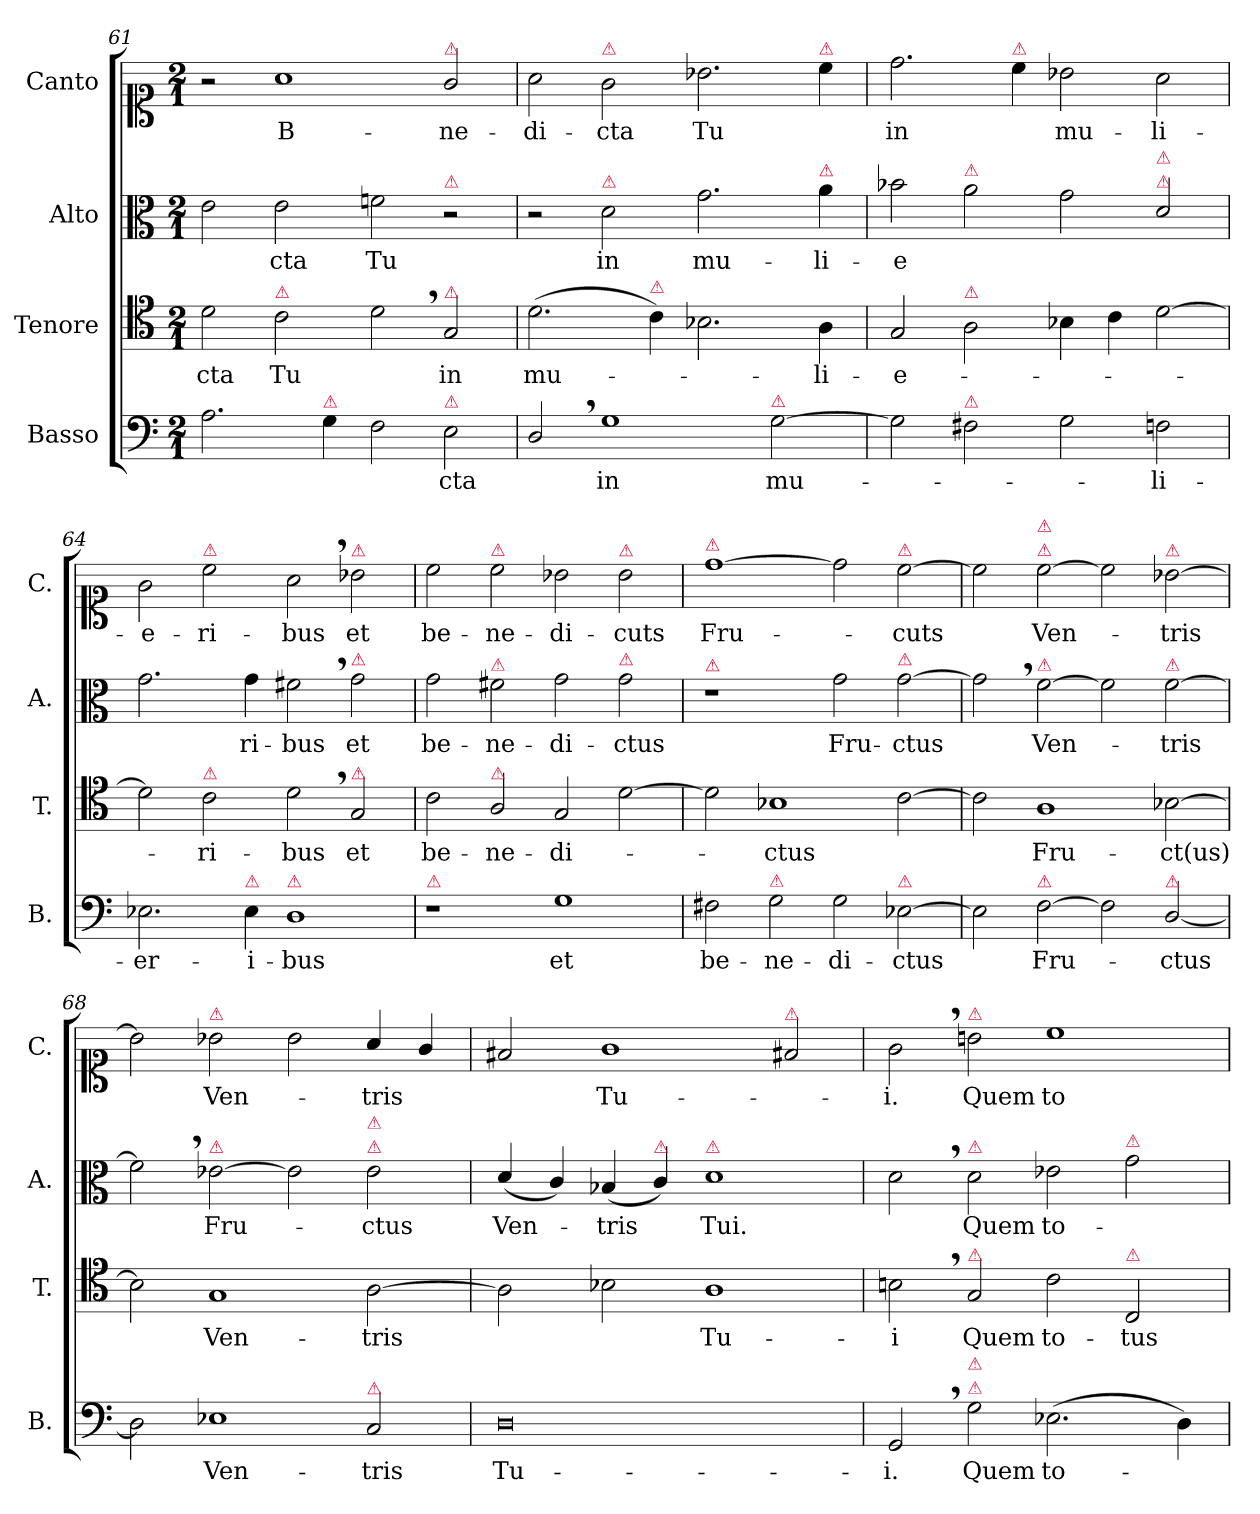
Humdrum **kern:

**kern	**text	**kern	**text	**kern	**text	**kern	**text
*part4	*part4	*part3	*part3	*part2	*part2	*part1	*part1
*staff4	*staff4	*staff3	*staff3	*staff2	*staff2	*staff1	*staff1
*I"Basso	*	*I"Tenore	*	*I"Alto	*	*I"Canto	*
*I'B.	*	*I'T.	*	*I'A.	*	*I'C.	*
*clefF4	*	*clefC4	*	*clefC3	*	*clefC1	*
*M2/1	*	*M2/1	*	*M2/1	*	*M2/1	*
=61	=61	=61	=61	=61	=61	=61	=61
2.A\	.	2d\	-cta	2e\	.	2r	.
!	!	!LO:TX:a:color=crimson:t=⚠	!	!	!	!	!
.	.	2c\	Tu	2e\	-cta	1a\	B-
!LO:TX:a:color=crimson:t=⚠	!	!	!	!	!	!	!
4G\	.	.	.	.	.	.	.
2F\	.	2d,\	.	2fn\	Tu	.	.
!	!	!	!	!	!	!LO:TX:a:color=crimson:t=⚠	!
!	!	!	!	!LO:TX:a:color=crimson:t=⚠	!	!	!
!	!	!LO:TX:a:color=crimson:t=⚠	!	!	!	!	!
!LO:TX:a:color=crimson:t=⚠	!	!	!	!	!	!	!
2E\	-cta	2G/	in	2r	.	2g/	-ne-
=62	=62	=62	=62	=62	=62	=62	=62
2D,</	.	(2.d\	mu-	2r	.	2a\	-di-
!	!	!	!	!	!	!LO:TX:a:color=crimson:t=⚠	!
!	!	!	!	!LO:TX:a:color=crimson:t=⚠	!	!	!
1G\	in	.	.	2d\	in	2g\	-cta
!	!	!LO:TX:a:color=crimson:t=⚠	!	!	!	!	!
.	.	4c\)	.	.	.	.	.
.	.	2.B-\	.	2.g\	mu-	2.b-X\	Tu
!LO:TX:a:color=crimson:t=⚠	!	!	!	!	!	!	!
[2G\	mu-	.	.	.	.	.	.
!	!	!	!	!	!	!LO:TX:a:color=crimson:t=⚠	!
!	!	!	!	!LO:TX:a:color=crimson:t=⚠	!	!	!
.	.	4A\	-li-	4a\	-li-	4cc\	.
=63	=63	=63	=63	=63	=63	=63	=63
2G\]	.	2G/	-e-	2b-\	-e	2.dd\	in
!	!	!	!	!LO:TX:a:color=crimson:t=⚠	!	!	!
!	!	!LO:TX:a:color=crimson:t=⚠	!	!	!	!	!
!LO:TX:a:color=crimson:t=⚠	!	!	!	!	!	!	!
2F#X\	.	2A\	.	2a\	.	.	.
!	!	!	!	!	!	!LO:TX:a:color=crimson:t=⚠	!
.	.	.	.	.	.	4cc\	.
2G\	.	4B-\	.	2g\	.	2b-\	mu-
.	.	4c\	.	.	.	.	.
!	!	!	!	!LO:TX:a:color=crimson:t=⚠	!	!	!
!	!	!	!	!LO:TX:a:color=crimson:t=⚠	!	!	!
2Fn\	-li-	[2d\	.	2d/	.	2a\	-li-
=64	=64	=64	=64	=64	=64	=64	=64
2.E-X\	-er-	2d\]	.	2.g\	.	2g\	-e-
!	!	!	!	!	!	!LO:TX:a:color=crimson:t=⚠	!
!	!	!LO:TX:a:color=crimson:t=⚠	!	!	!	!	!
.	.	2c\	-ri-	.	.	2cc\	-ri-
!LO:TX:a:color=crimson:t=⚠	!	!	!	!	!	!	!
4E-\	-i-	.	.	4g\	ri-	.	.
!LO:TX:a:color=crimson:t=⚠	!	!	!	!	!	!	!
1D\	-bus	2d,<\	-bus	2f#X,\	-bus	2a,<\	-bus
!	!	!	!	!	!	!LO:TX:a:color=crimson:t=⚠	!
!	!	!	!	!LO:TX:a:color=crimson:t=⚠	!	!	!
!	!	!LO:TX:a:color=crimson:t=⚠	!	!	!	!	!
.	.	2G/	et	2g\	et	2b-\	et
=65	=65	=65	=65	=65	=65	=65	=65
!LO:TX:a:color=crimson:t=⚠	!	!	!	!	!	!	!
1r	.	2c\	be-	2g\	be-	2cc\	be-
!	!	!	!	!	!	!LO:TX:a:color=crimson:t=⚠	!
!	!	!	!	!LO:TX:a:color=crimson:t=⚠	!	!	!
!	!	!LO:TX:a:color=crimson:t=⚠	!	!	!	!	!
.	.	2A/	-ne-	2f#X\	-ne-	2cc\	-ne-
1G\	et	2G/	-di-	2g\	-di-	2b-\	-di-
!	!	!	!	!	!	!LO:TX:a:color=crimson:t=⚠	!
!	!	!	!	!LO:TX:a:color=crimson:t=⚠	!	!	!
.	.	[2d\	.	2g\	-ctus	2b-\	-cuts
=66	=66	=66	=66	=66	=66	=66	=66
!	!	!	!	!	!	!LO:TX:a:color=crimson:t=⚠	!
!	!	!	!	!LO:TX:a:color=crimson:t=⚠	!	!	!
2F#X\	be-	2d\]	.	1r	.	[1dd\	Fru-
!LO:TX:a:color=crimson:t=⚠	!	!	!	!	!	!	!
2G\	-ne-	1B-\	-ctus	.	.	.	.
2G\	-di-	.	.	2g\	Fru-	2dd\]	.
!	!	!	!	!	!	!LO:TX:a:color=crimson:t=⚠	!
!	!	!	!	!LO:TX:a:color=crimson:t=⚠	!	!	!
!LO:TX:a:color=crimson:t=⚠	!	!	!	!	!	!	!
[2E-X\	-ctus	[2c\	.	[2g\	-ctus	[2cc\	-cuts
=67	=67	=67	=67	=67	=67	=67	=67
2E-\]	.	2c\]	.	2g,\]	.	2cc\]	.
!	!	!	!	!	!	!LO:TX:a:color=crimson:t=⚠	!
!	!	!	!	!	!	!LO:TX:a:color=crimson:t=⚠	!
!	!	!	!	!LO:TX:a:color=crimson:t=⚠	!	!	!
!LO:TX:a:color=crimson:t=⚠	!	!	!	!	!	!	!
[2F\	Fru-	1A\	Fru-	[2f\	Ven-	[2cc\	Ven-
2F\]	.	.	.	2f\]	.	2cc\]	.
!	!	!	!	!	!	!LO:TX:a:color=crimson:t=⚠	!
!	!	!	!	!LO:TX:a:color=crimson:t=⚠	!	!	!
!LO:TX:a:color=crimson:t=⚠	!	!	!	!	!	!	!
[2D/	-ctus	[2B-\	-ct(us)	[2f\	-tris	[2b-\	-tris
=68	=68	=68	=68	=68	=68	=68	=68
2D\]	.	2B-\]	.	2f,\]	.	2b-\]	.
!	!	!	!	!	!	!LO:TX:a:color=crimson:t=⚠	!
!	!	!	!	!LO:TX:a:color=crimson:t=⚠	!	!	!
1E-X\	Ven-	1G/	Ven-	[2e-X\	Fru-	2b-\	Ven-
.	.	.	.	2e-\]	.	2b-\	.
!	!	!	!	!LO:TX:a:color=crimson:t=⚠	!	!	!
!	!	!	!	!LO:TX:a:color=crimson:t=⚠	!	!	!
!LO:TX:a:color=crimson:t=⚠	!	!	!	!	!	!	!
2C/	-tris	[2A\	-tris	2e-\	-ctus	4a/	-tris
.	.	.	.	.	.	4g/	.
=69	=69	=69	=69	=69	=69	=69	=69
0D\	Tu-	2A\]	.	(4d/	Ven-	2f#X/	.
.	.	.	.	4c/)	.	.	.
.	.	2B-X\	.	(4B-/	-tris	1g\	Tu-
!	!	!	!	!LO:TX:a:color=crimson:t=⚠	!	!	!
.	.	.	.	4c/)	.	.	.
!	!	!	!	!LO:TX:a:color=crimson:t=⚠	!	!	!
.	.	1A\	Tu-	1d\	Tui.	.	.
!	!	!	!	!	!	!LO:TX:a:color=crimson:t=⚠	!
.	.	.	.	.	.	2f#X/	.
=70	=70	=70	=70	=70	=70	=70	=70
2GG,/	-i.	2Bn,<\	-i	2d,\	.	2g,<\	-i.
!	!	!	!	!	!	!LO:TX:a:color=crimson:t=⚠	!
!	!	!	!	!LO:TX:a:color=crimson:t=⚠	!	!	!
!	!	!LO:TX:a:color=crimson:t=⚠	!	!	!	!	!
!LO:TX:a:color=crimson:t=⚠	!	!	!	!	!	!	!
!LO:TX:a:color=crimson:t=⚠	!	!	!	!	!	!	!
2G\	Quem	2G/	Quem	2d\	Quem	2bn\	Quem
(2.E-X\	to-	2c\	to-	2e-X\	to-	1cc\	to-
!	!	!	!	!LO:TX:a:color=crimson:t=⚠	!	!	!
!	!	!LO:TX:a:color=crimson:t=⚠	!	!	!	!	!
.	.	2C/	-tus	2g\	.	.	.
4D\)	.	.	.	.	.	.	.
=	=	=	=	=	=	=	=
*-	*-	*-	*-	*-	*-	*-	*-
